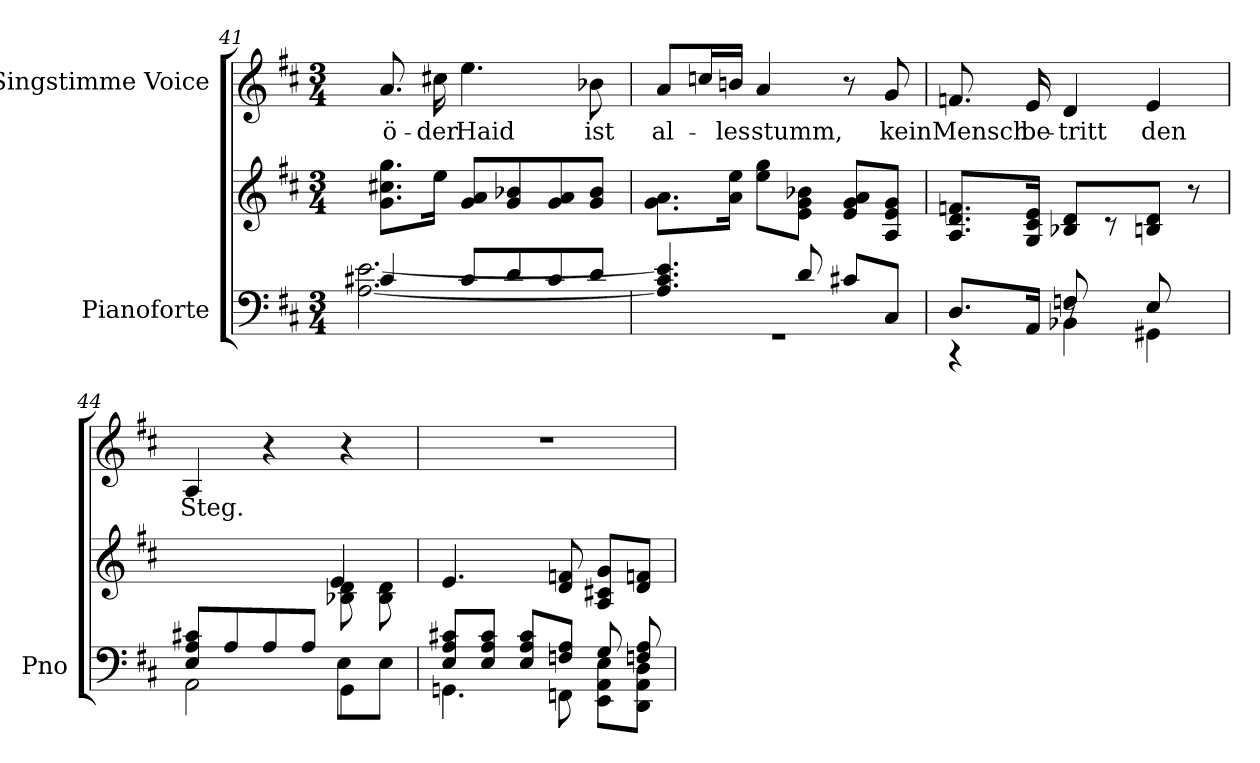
**kern	**kern	**kern	**text
*part2	*part2	*part1	*part1
*staff3	*staff2	*staff1	*staff1
*I"Pianoforte	*	*I"Singstimme Voice	*
*I'Pno	*	*	*
*clefF4	*clefG2	*clefG2	*
*k[f#c#]	*k[f#c#]	*k[f#c#]	*
*M3/4	*M3/4	*M3/4	*
=41	=41	=41	=41
*^	*	*	*
!	!	!	!	!LO:LY:b
4c#X/	[2.A\ [2.e\	8.g\ 8.cc#X\ 8.gg\L	8.a/	ö-
!	!	!	!	!LO:LY:b
.	.	16ee\Jk	16cc#X\	-der
!	!	!	!	!LO:LY:b
8c#/L	.	8g/ 8a/L	4.ee\	Haid
8d/	.	8g/ 8b-X/	.	.
8c#/	.	8g/ 8a/	.	.
!	!	!	!	!LO:LY:b
8d/J	.	8g/ 8b-/J	8b-X\	ist
=42	=42	=42	=42	=42
!	!	!	!	!LO:LY:b
4.A/] 4.c#/ 4.e/]	2.r	8.g\ 8.a\L	8a/L	al-
.	.	.	16ccn/L	.
!	!	!	!	!LO:LY:b
.	.	16a\ 16ee\Jk	16bni/JJ	-les
!	!	!	!	!LO:LY:b
.	.	8ee\ 8gg\L	4a/	stumm,
8d/	.	8e\ 8g\ 8b-X\J	.	.
8c#X/L	.	8e/ 8g/ 8a/L	8r	.
!	!	!	!	!LO:LY:b
8C#/J	.	8A/ 8e/ 8g/J	8g/	kein
=43	=43	=43	=43	=43
*	*^	*	*	*
!	!	!	!	!	!LO:LY:b
8.D/L	4r	4ryy	8.A/ 8.d/ 8.fn/L	8.fn/	Mensch
!	!	!	!	!	!LO:LY:b
16AA/Jk	.	.	16G/ 16c#/ 16e/Jk	16e/	be-
!	!	!	!	!	!LO:LY:b
4BB-X\	8r	8Fn/	8B-X/ 8d/L	4d/	-tritt
.	4.ryy	8ryy	8r	.	.
!	!	!	!	!	!LO:LY:b
4GG#X\	.	8E/	8Bn/ 8d/J	4e/	den
.	.	8ryy	8r	.	.
=44	=44	=44	=44	=44	=44
*	*	*^	*^	*	*
!	!	!	!	!	!	!	!LO:LY:b
8E/ 8A/ 8c#X/L	2.rEEyy	2AA\	2ryy	2ryy	2ryy	4A/	Steg.
8A/	.	.	.	.	.	.	.
8A/	.	.	.	.	.	4r	.
8A/J	.	.	.	.	.	.	.
4ryy	.	4GG\	8E\L	8B-X\ 8d\	4e/	4r	.
.	.	.	8E\J	8B-\ 8d\	.	.	.
*	*	*v	*v	*	*	*	*
*	*	*	*v	*v	*	*
!!LO:LB:g=z
=45	=45	=45	=45	=45	=45
8E/ 8A/ 8c#X/L	4.GGn\	2ryy	4.e/	2.r	.
8E/ 8A/ 8c#/J	.	.	.	.	.
8E/ 8A/ 8c#/L	.	.	.	.	.
8Fn/ 8A/J	8FFn\	.	8d/ 8fn/	.	.
8EE\ 8AA\ 8E\L	4ryy	8G/	8A/ 8c#X/ 8g/L	.	.
8DD\ 8AA\ 8D\J	.	8Fn/ 8A/	8d/ 8fn/J	.	.
*v	*v	*v	*	*	*
=	=	=	=
*-	*-	*-	*-
